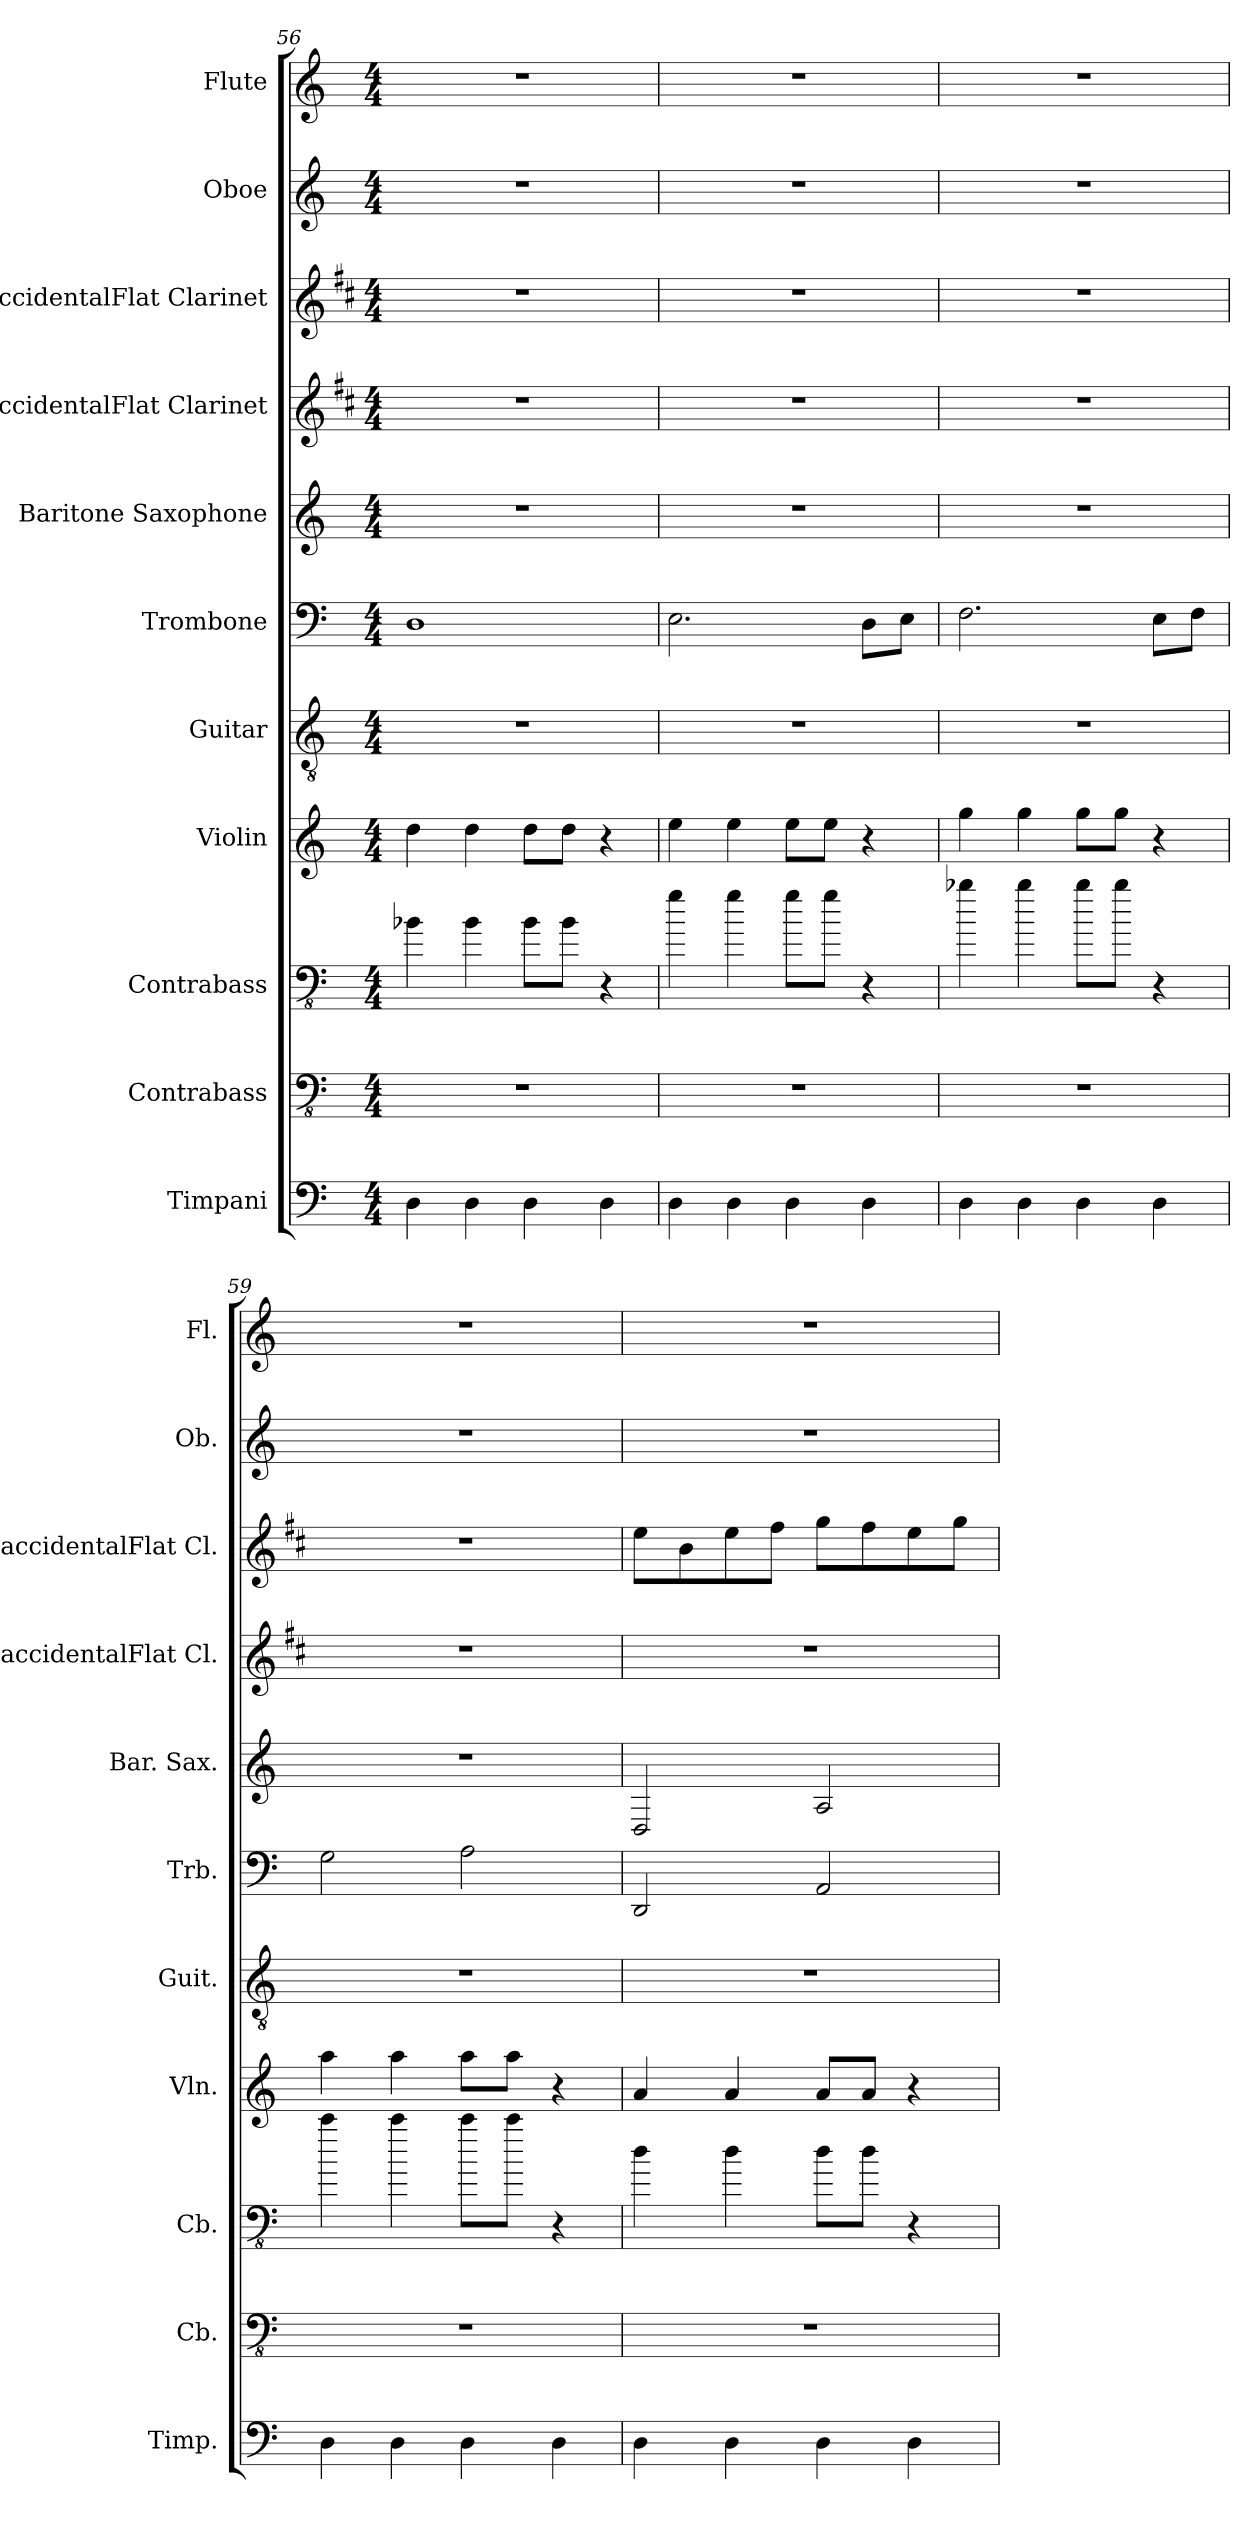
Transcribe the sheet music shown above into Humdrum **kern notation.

**kern	**kern	**kern	**kern	**kern	**kern	**kern	**kern	**kern	**kern	**kern
*part11	*part10	*part9	*part8	*part7	*part6	*part5	*part4	*part3	*part2	*part1
*staff11	*staff10	*staff9	*staff8	*staff7	*staff6	*staff5	*staff4	*staff3	*staff2	*staff1
*I"Timpani	*I"Contrabass	*I"Contrabass	*I"Violin	*I"Guitar	*I"Trombone	*I"Baritone Saxophone	*I"BaccidentalFlat Clarinet	*I"BaccidentalFlat Clarinet	*I"Oboe	*I"Flute
*I'Timp.	*I'Cb.	*I'Cb.	*I'Vln.	*I'Guit.	*I'Trb.	*I'Bar. Sax.	*I'BaccidentalFlat Cl.	*I'BaccidentalFlat Cl.	*I'Ob.	*I'Fl.
*clefF4	*clefFv4	*clefFv4	*clefG2	*clefGv2	*clefF4	*clefG2	*clefG2	*clefG2	*clefG2	*clefG2
*	*ITrd7c12	*ITrd7c12	*	*	*	*ITrd12c21	*ITrd1c2	*ITrd1c2	*	*
*k[]	*k[]	*k[]	*k[]	*k[]	*k[]	*k[]	*k[]	*k[]	*k[]	*k[]
*M4/4	*M4/4	*M4/4	*M4/4	*M4/4	*M4/4	*M4/4	*M4/4	*M4/4	*M4/4	*M4/4
=56	=56	=56	=56	=56	=56	=56	=56	=56	=56	=56
4D\	1r	4BB-X\	4dd\	1r	1D	1r	1r	1r	1r	1r
4D\	.	4BB-\	4dd\	.	.	.	.	.	.	.
4D\	.	8BB-\L	8dd\L	.	.	.	.	.	.	.
.	.	8BB-\J	8dd\J	.	.	.	.	.	.	.
4D\	.	4r	4r	.	.	.	.	.	.	.
!!LO:PB:g=z
=57	=57	=57	=57	=57	=57	=57	=57	=57	=57	=57
4D\	1r	4G\	4ee\	1r	2.E\	1r	1r	1r	1r	1r
4D\	.	4G\	4ee\	.	.	.	.	.	.	.
4D\	.	8G\L	8ee\L	.	.	.	.	.	.	.
.	.	8G\J	8ee\J	.	.	.	.	.	.	.
4D\	.	4r	4r	.	8D\L	.	.	.	.	.
.	.	.	.	.	8E\J	.	.	.	.	.
=58	=58	=58	=58	=58	=58	=58	=58	=58	=58	=58
4D\	1r	4B-X\	4gg\	1r	2.F\	1r	1r	1r	1r	1r
4D\	.	4B-\	4gg\	.	.	.	.	.	.	.
4D\	.	8B-\L	8gg\L	.	.	.	.	.	.	.
.	.	8B-\J	8gg\J	.	.	.	.	.	.	.
4D\	.	4r	4r	.	8E\L	.	.	.	.	.
.	.	.	.	.	8F\J	.	.	.	.	.
=59	=59	=59	=59	=59	=59	=59	=59	=59	=59	=59
4D\	1r	4c\	4aa\	1r	2G\	1r	1r	1r	1r	1r
4D\	.	4c\	4aa\	.	.	.	.	.	.	.
4D\	.	8c\L	8aa\L	.	2A\	.	.	.	.	.
.	.	8c\J	8aa\J	.	.	.	.	.	.	.
4D\	.	4r	4r	.	.	.	.	.	.	.
=60	=60	=60	=60	=60	=60	=60	=60	=60	=60	=60
4D\	1r	4D\	4a/	1r	2DD/	2DD/	1r	8dd\L	1r	1r
.	.	.	.	.	.	.	.	8a\	.	.
4D\	.	4D\	4a/	.	.	.	.	8dd\	.	.
.	.	.	.	.	.	.	.	8ee\J	.	.
4D\	.	8D\L	8a/L	.	2AA/	2AA/	.	8ff\L	.	.
.	.	8D\J	8a/J	.	.	.	.	8ee\	.	.
4D\	.	4r	4r	.	.	.	.	8dd\	.	.
.	.	.	.	.	.	.	.	8ff\J	.	.
=	=	=	=	=	=	=	=	=	=	=
*-	*-	*-	*-	*-	*-	*-	*-	*-	*-	*-
